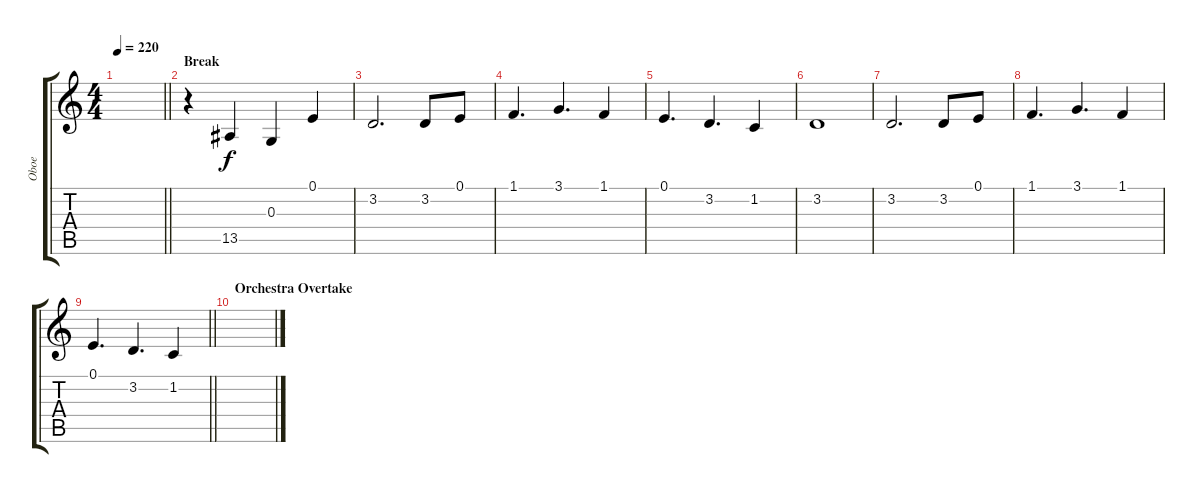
\track ("Oboe" "Oboe") {instrument oboe}
\staff {score tabs}
\tuning (E4 B3 G3 D3 A2 E2) {hide}
\ts (4 4)
\tempo 220
\clef g2
\barLineRight lightlight
\ks c
|
\section ("" "Break")
r.4 13.5.4 0.3.4 0.1.4 |
3.2.2{d} 3.2.8 0.1.8 |
1.1.4{d} 3.1.4{d} 1.1.4 |
0.1.4{d} 3.2.4{d} 1.2.4 |
3.2.1 |
3.2.2{d} 3.2.8 0.1.8 |
1.1.4{d} 3.1.4{d} 1.1.4 |
\barLineRight lightlight
0.1.4{d} 3.2.4{d} 1.2.4 |
\section ("" "Orchestra Overtake")
